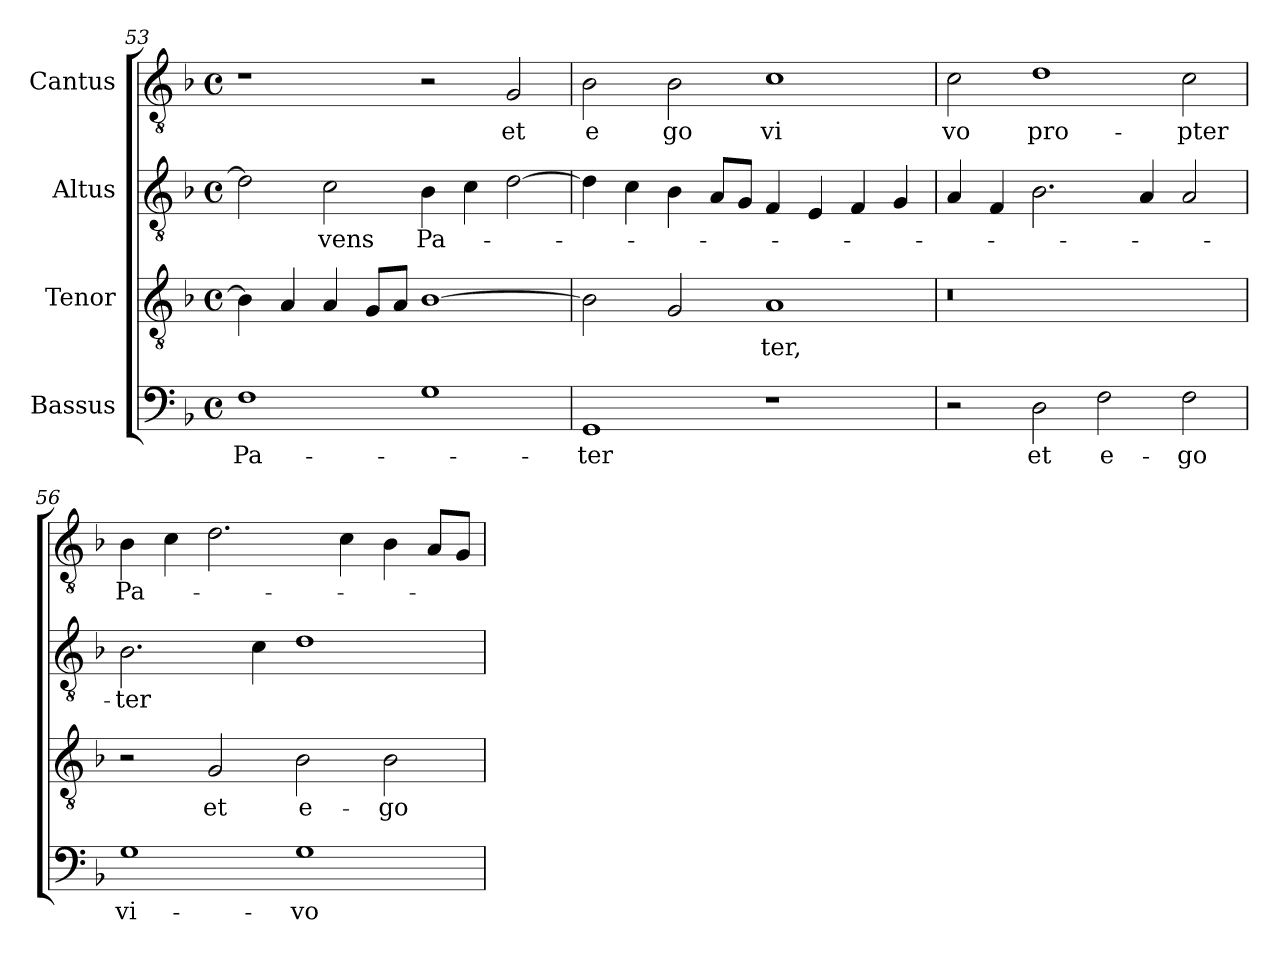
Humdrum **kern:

**kern	**text	**kern	**text	**kern	**text	**kern	**text
*part4	*part4	*part3	*part3	*part2	*part2	*part1	*part1
*staff4	*staff4	*staff3	*staff3	*staff2	*staff2	*staff1	*staff1
*I"Bassus	*	*I"Tenor	*	*I"Altus	*	*I"Cantus	*
*clefF4	*	*clefGv2	*	*clefGv2	*	*clefGv2	*
*k[b-]	*	*k[b-]	*	*k[b-]	*	*k[b-]	*
*F:	*	*F:	*	*F:	*	*F:	*
*M4/4	*	*M4/4	*	*M4/4	*	*M4/4	*
*met(c)	*	*met(c)	*	*met(c)	*	*met(c)	*
=53	=53	=53	=53	=53	=53	=53	=53
!	!LO:LY:b:cj	!	!	!	!	!	!
1F	Pa-	4B-\]	.	2d\]	.	1r	.
.	.	4A/	.	.	.	.	.
!	!	!	!	!	!LO:LY:b:cj	!	!
.	.	4A/	.	2c\	-vens	.	.
.	.	8G/L	.	.	.	.	.
.	.	8A/J	.	.	.	.	.
!	!	!	!	!	!LO:LY:b	!	!
1G	.	[>1B-	.	4B-\	Pa-	2r	.
.	.	.	.	4c\	.	.	.
!	!	!	!	!	!	!	!LO:LY:b:cj
.	.	.	.	[>2d\	.	2G/	et
=54	=54	=54	=54	=54	=54	=54	=54
!	!LO:LY:b:cj	!	!	!	!	!	!LO:LY:b:cj
1GG	-ter	2B-\]	.	4d\]	.	2B-\	e
.	.	.	.	4c\	.	.	.
!	!	!	!	!	!	!	!LO:LY:b:cj
.	.	2G/	.	4B-\	.	2B-\	go
.	.	.	.	8A/L	.	.	.
.	.	.	.	8G/J	.	.	.
!	!	!	!LO:LY:b:cj	!	!	!	!LO:LY:b:cj
1r	.	1A	-ter,	4F/	.	1c	vi
.	.	.	.	4E/	.	.	.
.	.	.	.	4F/	.	.	.
.	.	.	.	4G/	.	.	.
!!LO:LB:g=z
=55	=55	=55	=55	=55	=55	=55	=55
!	!	!	!	!	!	!	!LO:LY:b:cj
2r	.	0r	.	4A/	.	2c\	vo
.	.	.	.	4F/	.	.	.
!	!LO:LY:b:cj	!	!	!	!	!	!LO:LY:b:cj
2D\	et	.	.	2.B-\	.	1d	pro-
!	!LO:LY:b:cj	!	!	!	!	!	!
2F\	e-	.	.	.	.	.	.
.	.	.	.	4A/	.	.	.
!	!LO:LY:b:cj	!	!	!	!	!	!LO:LY:b:cj
2F\	-go	.	.	2A/	.	2c\	-pter
=56	=56	=56	=56	=56	=56	=56	=56
!	!LO:LY:b:cj	!	!	!	!LO:LY:b	!	!LO:LY:b
1G	vi-	2r	.	2.B-\	-ter	4B-\	Pa-
.	.	.	.	.	.	4c\	.
!	!	!	!LO:LY:b:cj	!	!	!	!
.	.	2G/	et	.	.	2.d\	.
.	.	.	.	4c\	.	.	.
!	!LO:LY:b:cj	!	!LO:LY:b:cj	!	!	!	!
1G	-vo	2B-\	e-	1d	.	.	.
.	.	.	.	.	.	4c\	.
!	!	!	!LO:LY:b:cj	!	!	!	!
.	.	2B-\	-go	.	.	4B-\	.
.	.	.	.	.	.	8A/L	.
.	.	.	.	.	.	8G/J	.
=	=	=	=	=	=	=	=
*-	*-	*-	*-	*-	*-	*-	*-
